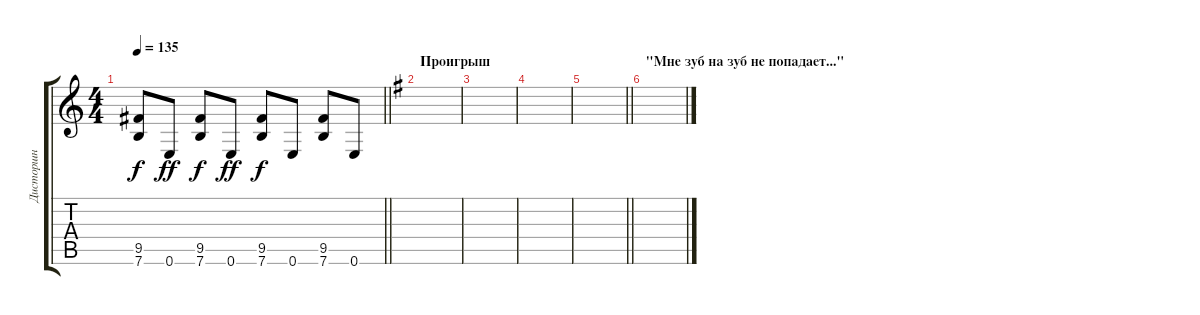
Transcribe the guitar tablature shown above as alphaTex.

\track ("Дисторшн" "Дисторшн") {instrument distortionguitar}
\staff {score tabs}
\tuning (E4 B3 G3 D3 A2 E2) {hide}
\ts (4 4)
\tempo 135
\clef g2
\barLineRight lightlight
\ks c
(9.5 7.6).8{dy f} 0.6.8{dy ff} (9.5 7.6).8{dy f} 0.6.8{dy ff} (9.5 7.6).8{dy f} 0.6.8 (9.5 7.6).8 0.6.8 |
\section ("" "Проигрыш")
\ks eminor
|
|
|
\barLineRight lightlight
|
\section ("" "\"Мне зуб на зуб не попадает...\"")
